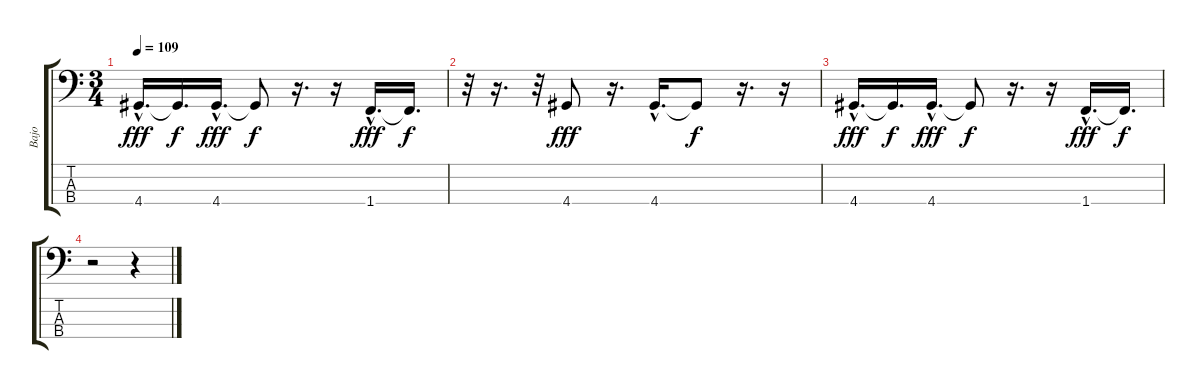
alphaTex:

\track ("Bajo" "Bajo") {instrument electricbasspick}
\staff {score tabs}
\tuning (G2 D2 A1 E1) {hide}
\ts (3 4)
\tempo 109
\clef f4
\ks c
4.4{hac}.16{d dy fff} 4.4{t}.16{d dy f} 4.4{hac}.16{d dy fff} 4.4{t}.8{dy f} r.16{d} r.16 1.4{hac}.16{d dy fff} 1.4{t}.16{d dy f} |
r.32 r.16{d} r.32 4.4.8{dy fff} r.16{d} 4.4{hac}.16{d} 4.4{t}.8{dy f} r.16{d} r.16 |
4.4{hac}.16{d dy fff} 4.4{t}.16{d dy f} 4.4{hac}.16{d dy fff} 4.4{t}.8{dy f} r.16{d} r.16 1.4{hac}.16{d dy fff} 1.4{t}.16{d dy f} |
r.2 r.4
